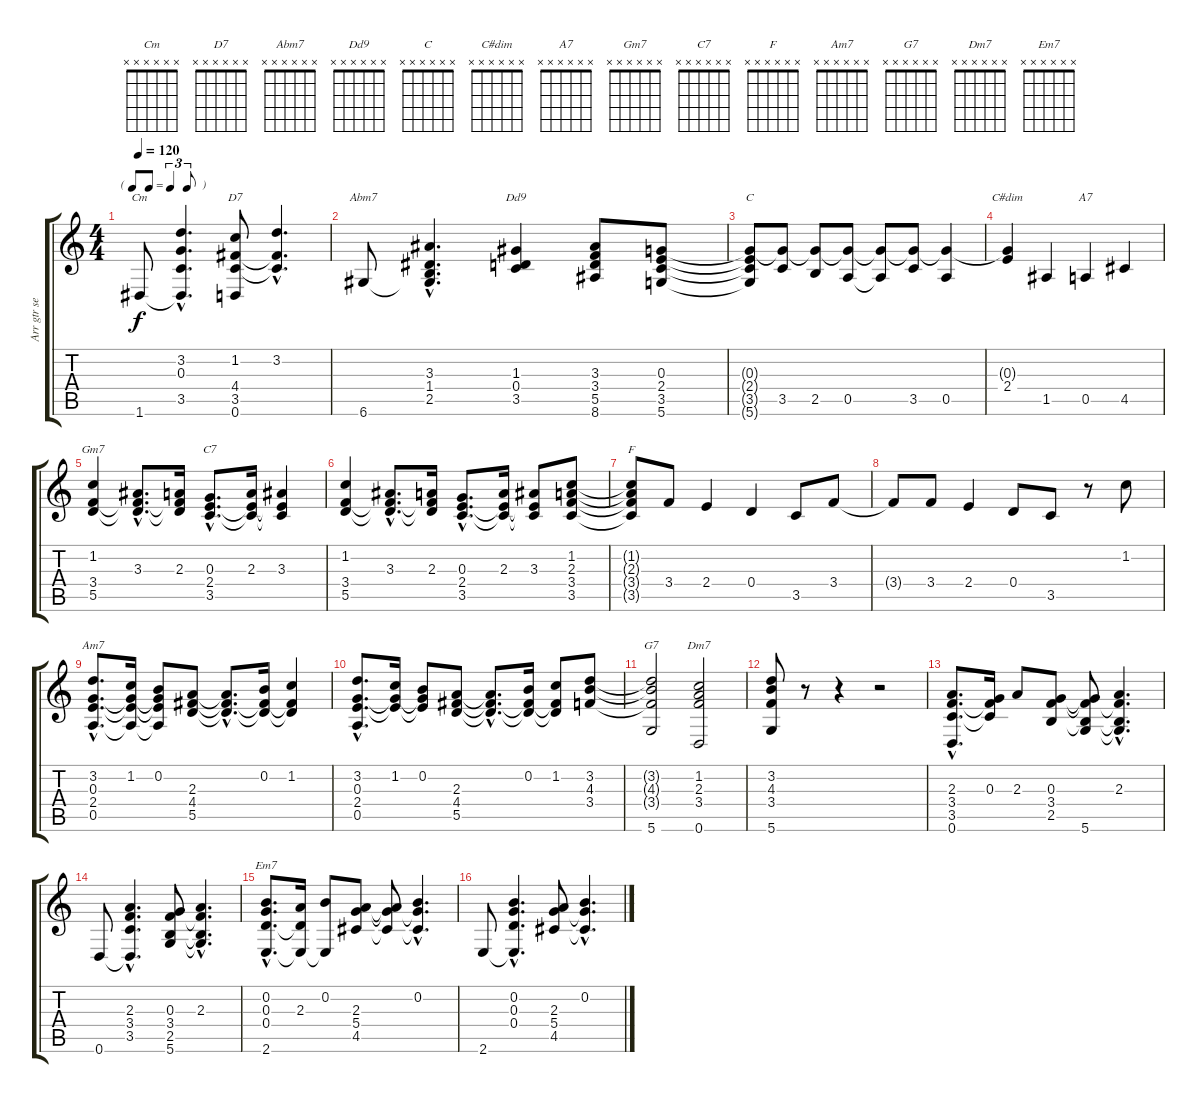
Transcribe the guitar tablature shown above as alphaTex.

\track ("Arr gtr seule" "Arr gtr se") {instrument acousticguitarnylon}
\staff {score tabs}
\tuning (E4 B3 G3 D3 A2 D2) {hide}
\chord ("Cm" x x x x x x) {firstfret 0}
\chord ("D7" x x x x x x) {firstfret 0}
\chord ("Abm7" x x x x x x) {firstfret 0}
\chord ("Dd9" x x x x x x) {firstfret 0}
\chord ("C" x x x x x x) {firstfret 0}
\chord ("C#dim" x x x x x x) {firstfret 0}
\chord ("A7" x x x x x x) {firstfret 0}
\chord ("Gm7" x x x x x x) {firstfret 0}
\chord ("C7" x x x x x x) {firstfret 0}
\chord ("F" x x x x x x) {firstfret 0}
\chord ("Am7" x x x x x x) {firstfret 0}
\chord ("G7" x x x x x x) {firstfret 0}
\chord ("Dm7" x x x x x x) {firstfret 0}
\chord ("Em7" x x x x x x) {firstfret 0}
\ts (4 4)
\tf triplet8th
\tempo 120
\clef g2
\ks c
1.6.8{ch "Cm" dy f} (3.2{hac} 0.3{hac} 3.5{hac} 1.6{hac t}).4{d} (1.2 4.4 3.5 0.6).8{ch "D7"} (3.2{hac} 4.4{hac t} 3.5{hac t}).4{d} |
6.6.8{ch "Abm7"} (3.3{hac} 1.4{hac} 2.5{hac} 6.6{hac t}).4{d} (1.3 0.4 3.5).4{ch "Dd9"} (3.3 3.4 5.5 8.6).8 (0.3 2.4 3.5 5.6).8 |
(0.3{t} 2.4{t} 3.5{t} 5.6{t}).8{ch "C"} (0.3{t} 3.5).8 (0.3{t} 2.5).8 (0.3{t} 0.5).8 (0.3{t} 0.5{t}).8 (0.3{t} 3.5).8 (0.3{t} 0.5).4 |
(0.3{t} 2.4).4{ch "C#dim"} 1.5.4 0.5.4{ch "A7"} 4.5.4 |
(1.2 3.4 5.5).4{ch "Gm7"} (3.3{hac} 3.4{hac t} 5.5{hac t}).8{d} (2.3 3.4{t} 5.5{t}).16 (0.3{hac} 2.4{hac} 3.5{hac}).8{d ch "C7"} (2.3 2.4{t} 3.5{t}).16 (3.3 2.4{t} 3.5{t}).4 |
(1.2 3.4 5.5).4 (3.3{hac} 3.4{hac t} 5.5{hac t}).8{d} (2.3 3.4{t} 5.5{t}).16 (0.3{hac} 2.4{hac} 3.5{hac}).8{d} (2.3 2.4{t} 3.5{t}).16 (3.3 2.4{t} 3.5{t}).8 (1.2 2.3 3.4 3.5).8 |
(1.2{t} 2.3{t} 3.4{t} 3.5{t}).8{ch "F"} 3.4.8 2.4.4 0.4.4 3.5.8 3.4.8 |
3.4{t}.8 3.4.8 2.4.4 0.4.8 3.5.8 r.8 1.2.8 |
(3.2{hac} 0.3{hac} 2.4{hac} 0.5{hac}).8{d ch "Am7"} (1.2 0.3{t} 2.4{t} 0.5{t}).16 (0.2 0.3{t} 2.4{t} 0.5{t}).8 (2.3 4.4 5.5).8 (2.3{hac t} 4.4{hac t} 5.5{hac t}).8{d} (0.2 4.4{t} 5.5{t}).16 (1.2 4.4{t} 5.5{t}).4 |
(3.2{hac} 0.3{hac} 2.4{hac} 0.5{hac}).8{d} (1.2 0.3{t} 2.4{t}).16 (0.2 0.3{t} 2.4{t}).8 (2.3 4.4 5.5).8 (2.3{hac t} 4.4{hac t} 5.5{hac t}).8{d} (0.2 4.4{t} 5.5{t}).16 (1.2 4.4{t} 5.5{t}).8 (3.2 4.3 3.4).8 |
(3.2{t} 4.3{t} 3.4{t} 5.6).2{ch "G7"} (1.2 2.3 3.4 0.6).2{ch "Dm7"} |
(3.2 4.3 3.4 5.6).8 r.8 r.4 r.2 |
(2.3{hac} 3.4{hac} 3.5{hac} 0.6{hac}).8{d} (0.3 3.4{t} 3.5{t}).16 2.3.8 (0.3 3.4 2.5).8 (0.3{t} 3.4{t} 2.5{t} 5.6).8 (2.3{hac} 3.4{hac t} 2.5{hac t} 5.6{hac t}).4{d} |
0.6.8 (2.3{hac} 3.4{hac} 3.5{hac} 0.6{hac t}).4{d} (0.3 3.4 2.5 5.6).8 (2.3{hac} 3.4{hac t} 2.5{hac t} 5.6{hac t}).4{d} |
(0.2{hac} 0.3{hac} 0.4{hac} 2.6{hac}).8{d ch "Em7"} (2.3 0.4{t} 2.6{t}).16 (0.2 2.6{t}).8 (2.3 5.4 4.5).8 (2.3{t} 5.4{t} 4.5{t}).8 (0.2{hac} 5.4{hac t} 4.5{hac t}).4{d} |
2.6.8 (0.2{hac} 0.3{hac} 0.4{hac} 2.6{hac t}).4{d} (2.3 5.4 4.5).8 (0.2{hac} 5.4{hac t} 4.5{hac t}).4{d}
